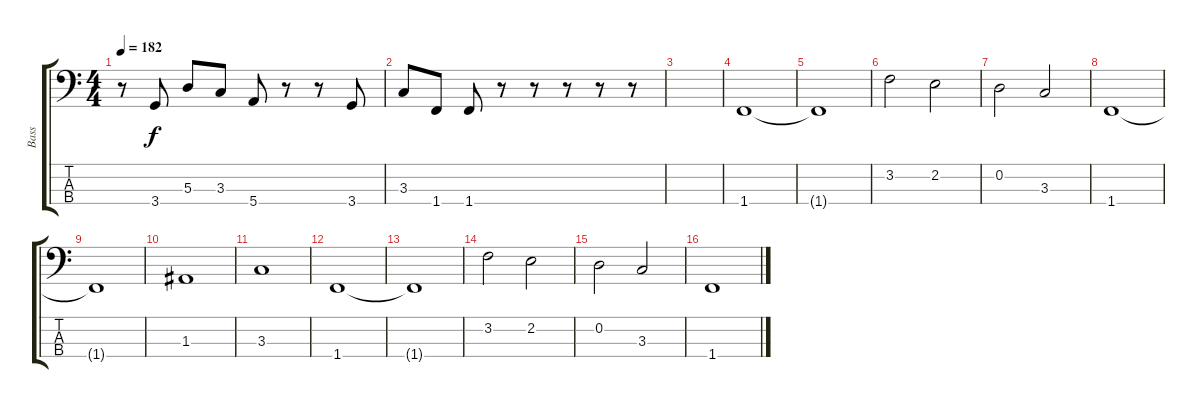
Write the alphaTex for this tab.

\track ("Bass" "Bass") {instrument electricbassfinger}
\staff {score tabs}
\tuning (G2 D2 A1 E1) {hide}
\ts (4 4)
\tempo 182
\clef f4
\ks c
r.8{dy f} 3.4.8 5.3.8 3.3.8 5.4.8 r.8 r.8 3.4.8 |
3.3.8 1.4.8 1.4.8 r.8 r.8 r.8 r.8 r.8 |
|
1.4.1 |
1.4{t}.1 |
3.2.2 2.2.2 |
0.2.2 3.3.2 |
1.4.1 |
1.4{t}.1 |
1.3.1 |
3.3.1 |
1.4.1 |
1.4{t}.1 |
3.2.2 2.2.2 |
0.2.2 3.3.2 |
1.4.1
